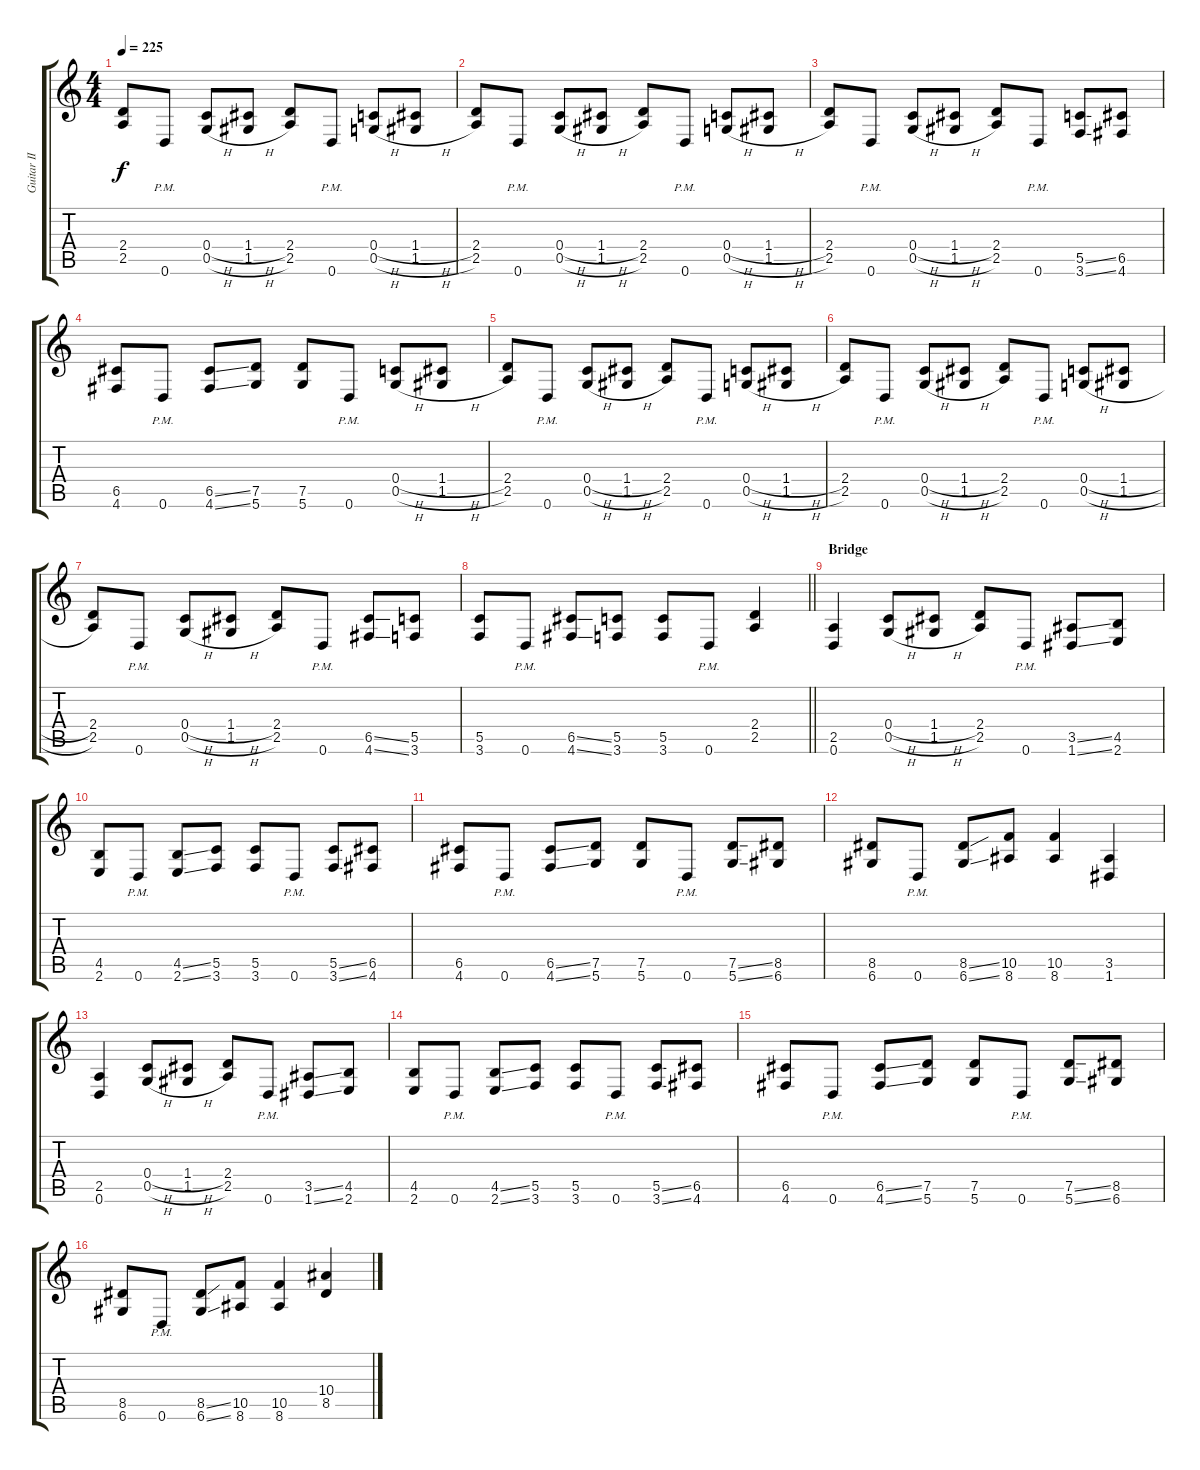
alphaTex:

\track ("Guitar II" "Guitar II") {instrument distortionguitar}
\staff {score tabs}
\tuning (D4 A3 F3 C3 G2 D2) {hide}
\ts (4 4)
\tempo 225
\clef g2
\ks c
(2.4 2.5).8{dy f} 0.6{pm}.8 (0.4{h} 0.5{h}).8 (1.4{h} 1.5{h}).8 (2.4 2.5).8 0.6{pm}.8 (0.4{h} 0.5{h}).8 (1.4{h} 1.5{h}).8 |
(2.4 2.5).8 0.6{pm}.8 (0.4{h} 0.5{h}).8 (1.4{h} 1.5{h}).8 (2.4 2.5).8 0.6{pm}.8 (0.4{h} 0.5{h}).8 (1.4{h} 1.5{h}).8 |
(2.4 2.5).8 0.6{pm}.8 (0.4{h} 0.5{h}).8 (1.4{h} 1.5{h}).8 (2.4 2.5).8 0.6{pm}.8 (5.5{ss} 3.6{ss}).8 (6.5 4.6).8 |
(6.5 4.6).8 0.6{pm}.8 (6.5{ss} 4.6{ss}).8 (7.5 5.6).8 (7.5 5.6).8 0.6{pm}.8 (0.4{h} 0.5{h}).8 (1.4{h} 1.5{h}).8 |
(2.4 2.5).8 0.6{pm}.8 (0.4{h} 0.5{h}).8 (1.4{h} 1.5{h}).8 (2.4 2.5).8 0.6{pm}.8 (0.4{h} 0.5{h}).8 (1.4{h} 1.5{h}).8 |
(2.4 2.5).8 0.6{pm}.8 (0.4{h} 0.5{h}).8 (1.4{h} 1.5{h}).8 (2.4 2.5).8 0.6{pm}.8 (0.4{h} 0.5{h}).8 (1.4{h} 1.5{h}).8 |
(2.4 2.5).8 0.6{pm}.8 (0.4{h} 0.5{h}).8 (1.4{h} 1.5{h}).8 (2.4 2.5).8 0.6{pm}.8 (6.5{ss} 4.6{ss}).8 (5.5 3.6).8 |
\barLineRight lightlight
(5.5 3.6).8 0.6{pm}.8 (6.5{ss} 4.6{ss}).8 (5.5 3.6).8 (5.5 3.6).8 0.6{pm}.8 (2.4 2.5).4 |
\section ("" "Bridge")
(2.5 0.6).4 (0.4{h} 0.5{h}).8 (1.4{h} 1.5{h}).8 (2.4 2.5).8 0.6{pm}.8 (3.5{ss} 1.6{ss}).8 (4.5 2.6).8 |
(4.5 2.6).8 0.6{pm}.8 (4.5{ss} 2.6{ss}).8 (5.5 3.6).8 (5.5 3.6).8 0.6{pm}.8 (5.5{ss} 3.6{ss}).8 (6.5 4.6).8 |
(6.5 4.6).8 0.6{pm}.8 (6.5{ss} 4.6{ss}).8 (7.5 5.6).8 (7.5 5.6).8 0.6{pm}.8 (7.5{ss} 5.6{ss}).8 (8.5 6.6).8 |
(8.5 6.6).8 0.6{pm}.8 (8.5{ss} 6.6{ss}).8 (10.5 8.6).8 (10.5 8.6).4 (3.5 1.6).4 |
(2.5 0.6).4 (0.4{h} 0.5{h}).8 (1.4{h} 1.5{h}).8 (2.4 2.5).8 0.6{pm}.8 (3.5{ss} 1.6{ss}).8 (4.5 2.6).8 |
(4.5 2.6).8 0.6{pm}.8 (4.5{ss} 2.6{ss}).8 (5.5 3.6).8 (5.5 3.6).8 0.6{pm}.8 (5.5{ss} 3.6{ss}).8 (6.5 4.6).8 |
(6.5 4.6).8 0.6{pm}.8 (6.5{ss} 4.6{ss}).8 (7.5 5.6).8 (7.5 5.6).8 0.6{pm}.8 (7.5{ss} 5.6{ss}).8 (8.5 6.6).8 |
(8.5 6.6).8 0.6{pm}.8 (8.5{ss} 6.6{ss}).8 (10.5 8.6).8 (10.5 8.6).4 (10.4 8.5).4
